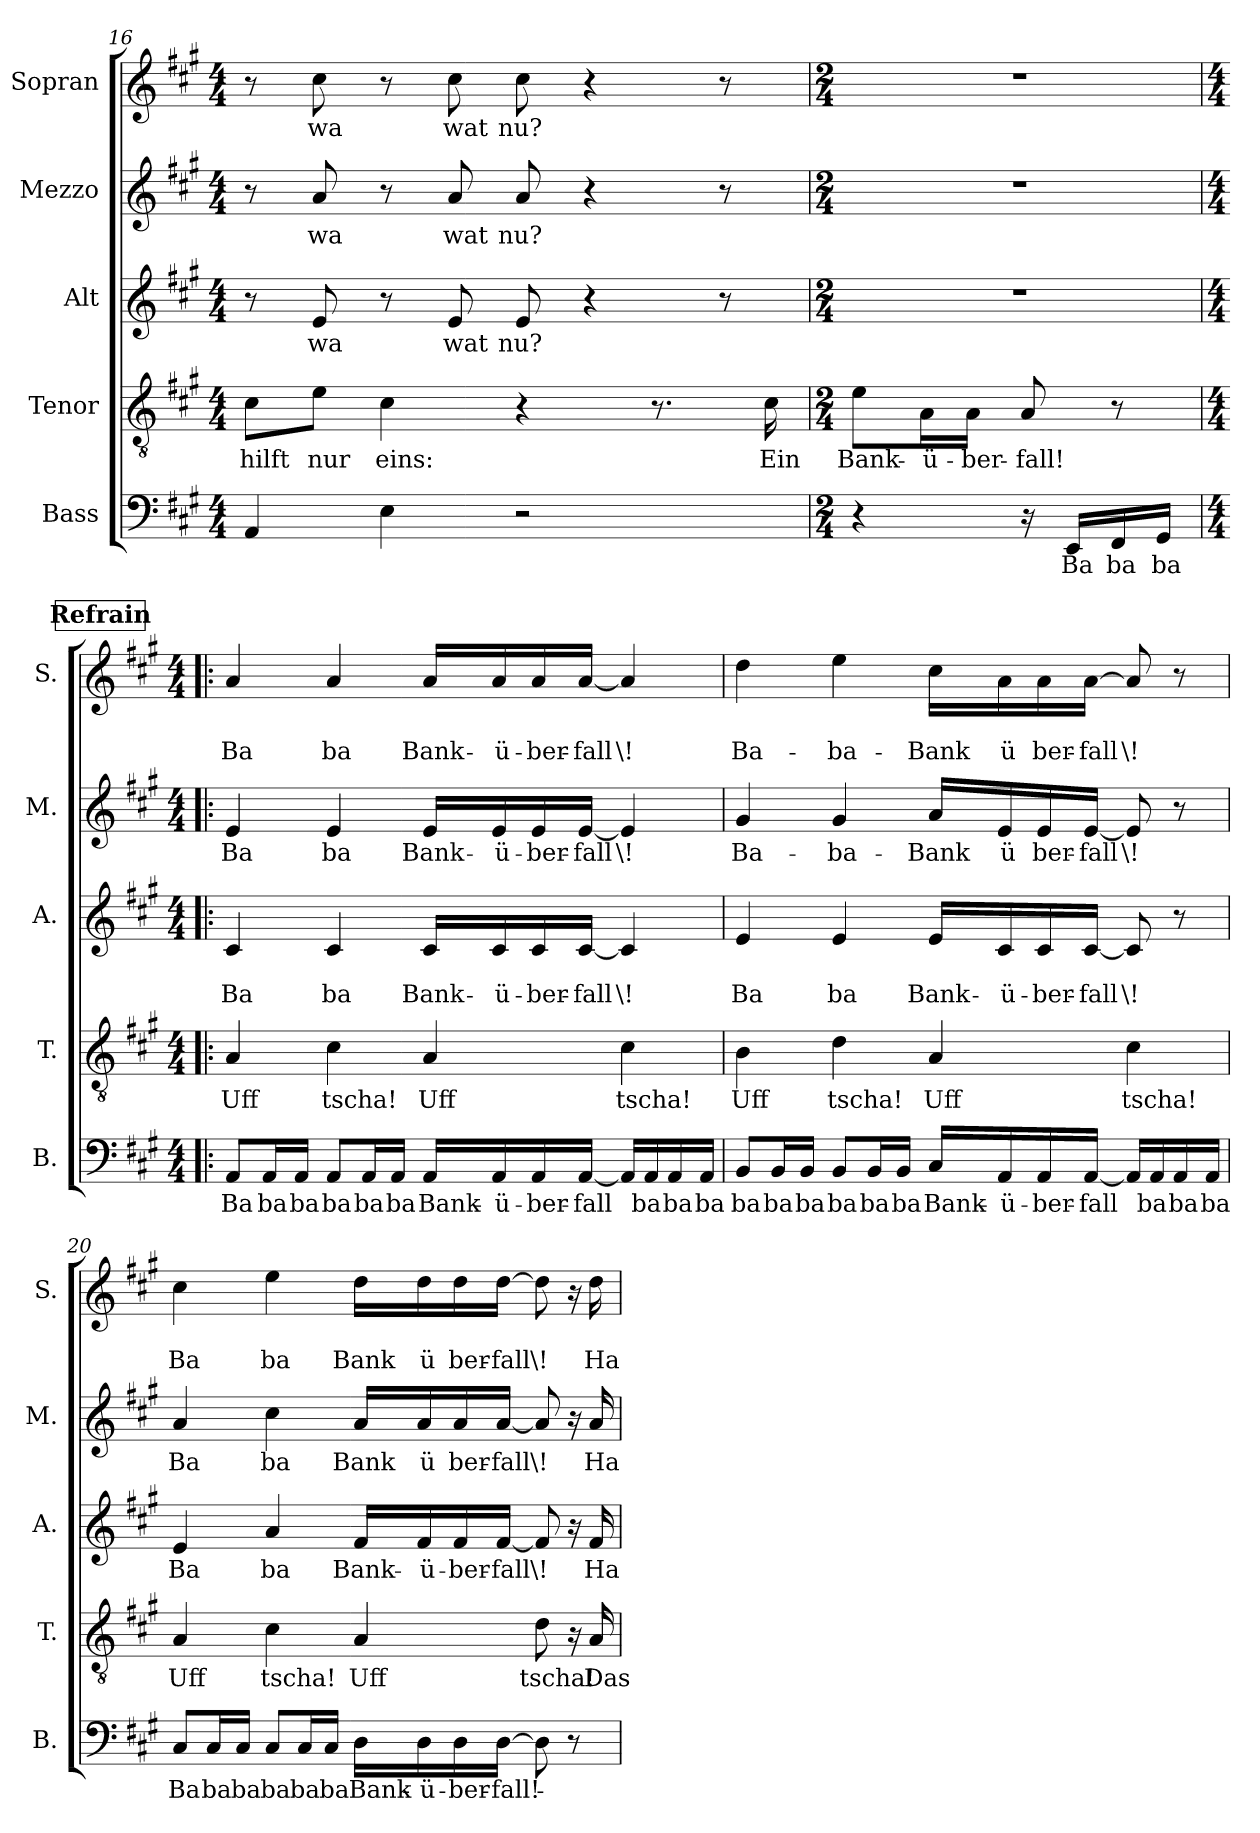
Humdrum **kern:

**kern	**text	**kern	**text	**kern	**text	**text	**kern	**text	**kern	**text	**text
*part5	*part5	*part4	*part4	*part3	*part3	*part3	*part2	*part2	*part1	*part1	*part1
*staff5	*staff5	*staff4	*staff4	*staff3	*staff3	*staff3	*staff2	*staff2	*staff1	*staff1	*staff1
*I"Bass	*	*I"Tenor	*	*I"Alt	*	*	*I"Mezzo	*	*I"Sopran	*	*
*I'B.	*	*I'T.	*	*I'A.	*	*	*I'M.	*	*I'S.	*	*
*clefF4	*	*clefGv2	*	*clefG2	*	*	*clefG2	*	*clefG2	*	*
*k[f#c#g#]	*	*k[f#c#g#]	*	*k[f#c#g#]	*	*	*k[f#c#g#]	*	*k[f#c#g#]	*	*
*M4/4	*	*M4/4	*	*M4/4	*	*	*M4/4	*	*M4/4	*	*
=16	=16	=16	=16	=16	=16	=16	=16	=16	=16	=16	=16
!	!	!	!LO:LY:b	!	!	!	!	!	!	!	!
4AA/	.	8c#\L	hilft	8r	.	.	8r	.	8r	.	.
!	!	!	!LO:LY:b	!	!LO:LY:b	!	!	!LO:LY:b	!	!LO:LY:b	!
.	.	8e\J	nur	8e/	wa	.	8a/	wa	8cc#\	wa	.
!	!	!	!LO:LY:b	!	!	!	!	!	!	!	!
4E\	.	4c#\	eins:	8r	.	.	8r	.	8r	.	.
!	!	!	!	!	!LO:LY:b	!	!	!LO:LY:b	!	!LO:LY:b	!
.	.	.	.	8e/	wat	.	8a/	wat	8cc#\	wat	.
!	!	!	!	!	!LO:LY:b	!	!	!LO:LY:b	!	!LO:LY:b	!
2r	.	4r	.	8e/	nu?	.	8a/	nu?	8cc#\	nu?	.
.	.	.	.	4r	.	.	4r	.	4r	.	.
.	.	8.r	.	.	.	.	.	.	.	.	.
.	.	.	.	8r	.	.	8r	.	8r	.	.
!	!	!	!LO:LY:b	!	!	!	!	!	!	!	!
.	.	16c#\	Ein	.	.	.	.	.	.	.	.
=17	=17	=17	=17	=17	=17	=17	=17	=17	=17	=17	=17
*M2/4	*	*M2/4	*	*M2/4	*	*	*M2/4	*	*M2/4	*	*
!	!	!	!LO:LY:b	!	!	!	!	!	!	!	!
4r	.	8e\L	Bank-	2r	.	.	2r	.	2r	.	.
!	!	!	!LO:LY:b	!	!	!	!	!	!	!	!
.	.	16A\L	ü-	.	.	.	.	.	.	.	.
!	!	!	!LO:LY:b	!	!	!	!	!	!	!	!
.	.	16A\JJ	ber-	.	.	.	.	.	.	.	.
!	!	!	!LO:LY:b	!	!	!	!	!	!	!	!
16r	.	8A/	fall!	.	.	.	.	.	.	.	.
!	!LO:LY:b	!	!	!	!	!	!	!	!	!	!
16EE/LL	Ba	.	.	.	.	.	.	.	.	.	.
!	!LO:LY:b	!	!	!	!	!	!	!	!	!	!
16FF#/	ba	8r	.	.	.	.	.	.	.	.	.
!	!LO:LY:b	!	!	!	!	!	!	!	!	!	!
16GG#/JJ	ba	.	.	.	.	.	.	.	.	.	.
!!LO:LB:g=z
!!LO:REH:place=s1:a:B:fs=14:t=Refrain
=18!|:	=18!|:	=18!|:	=18!|:	=18!|:	=18!|:	=18!|:	=18!|:	=18!|:	=18!|:	=18!|:	=18!|:
*M4/4	*	*M4/4	*	*M4/4	*	*	*M4/4	*	*M4/4	*	*
!	!LO:LY:b	!	!LO:LY:b	!	!	!LO:LY:b	!	!LO:LY:b	!	!	!LO:LY:b
8AA/L	Ba	4A/	Uff	4c#/	.	Ba	4e/	Ba	4a/	.	Ba
!	!LO:LY:b	!	!	!	!	!	!	!	!	!	!
16AA/L	ba	.	.	.	.	.	.	.	.	.	.
!	!LO:LY:b	!	!	!	!	!	!	!	!	!	!
16AA/JJ	ba	.	.	.	.	.	.	.	.	.	.
!	!LO:LY:b	!	!LO:LY:b	!	!	!LO:LY:b	!	!LO:LY:b	!	!	!LO:LY:b
8AA/L	ba	4c#\	tscha!	4c#/	.	ba	4e/	ba	4a/	.	ba
!	!LO:LY:b	!	!	!	!	!	!	!	!	!	!
16AA/L	ba	.	.	.	.	.	.	.	.	.	.
!	!LO:LY:b	!	!	!	!	!	!	!	!	!	!
16AA/JJ	ba	.	.	.	.	.	.	.	.	.	.
!	!LO:LY:b	!	!LO:LY:b	!	!	!LO:LY:b	!	!LO:LY:b	!	!	!LO:LY:b
16AA/LL	Bank-	4A/	Uff	16c#/LL	.	Bank-	16e/LL	Bank-	16a/LL	.	Bank-
!	!LO:LY:b	!	!	!	!	!LO:LY:b	!	!LO:LY:b	!	!	!LO:LY:b
16AA/	ü-	.	.	16c#/	.	ü-	16e/	ü-	16a/	.	ü-
!	!LO:LY:b	!	!	!	!	!LO:LY:b	!	!LO:LY:b	!	!	!LO:LY:b
16AA/	ber-	.	.	16c#/	.	ber-	16e/	ber-	16a/	.	ber-
!	!LO:LY:b	!	!	!	!	!LO:LY:b	!	!LO:LY:b	!	!	!LO:LY:b
[16AA/JJ	fall	.	.	[16c#/JJ	.	fall	[16e/JJ	fall	[16a/JJ	.	fall
!	!	!	!LO:LY:b	!	!	!LO:LY:b	!	!LO:LY:b	!	!	!LO:LY:b
16AA/LL]	.	4c#\	tscha!	4c#/]	.	\!	4e/]	\!	4a/]	.	\!
!	!LO:LY:b	!	!	!	!	!	!	!	!	!	!
16AA/	ba	.	.	.	.	.	.	.	.	.	.
!	!LO:LY:b	!	!	!	!	!	!	!	!	!	!
16AA/	ba	.	.	.	.	.	.	.	.	.	.
!	!LO:LY:b	!	!	!	!	!	!	!	!	!	!
16AA/JJ	ba	.	.	.	.	.	.	.	.	.	.
=19	=19	=19	=19	=19	=19	=19	=19	=19	=19	=19	=19
!	!LO:LY:b	!	!LO:LY:b	!	!	!LO:LY:b	!	!LO:LY:b	!	!	!LO:LY:b
8BB/L	ba	4B\	Uff	4e/	.	Ba	4g#/	Ba-	4dd\	.	Ba-
!	!LO:LY:b	!	!	!	!	!	!	!	!	!	!
16BB/L	ba	.	.	.	.	.	.	.	.	.	.
!	!LO:LY:b	!	!	!	!	!	!	!	!	!	!
16BB/JJ	ba	.	.	.	.	.	.	.	.	.	.
!	!LO:LY:b	!	!LO:LY:b	!	!	!LO:LY:b	!	!LO:LY:b	!	!	!LO:LY:b
8BB/L	ba	4d\	tscha!	4e/	.	ba	4g#/	ba-	4ee\	.	ba-
!	!LO:LY:b	!	!	!	!	!	!	!	!	!	!
16BB/L	ba	.	.	.	.	.	.	.	.	.	.
!	!LO:LY:b	!	!	!	!	!	!	!	!	!	!
16BB/JJ	ba	.	.	.	.	.	.	.	.	.	.
!	!LO:LY:b	!	!LO:LY:b	!	!	!LO:LY:b	!	!LO:LY:b	!	!	!LO:LY:b
16C#/LL	Bank-	4A/	Uff	16e/LL	.	Bank-	16a/LL	Bank	16cc#\LL	.	Bank
!	!LO:LY:b	!	!	!	!	!LO:LY:b	!	!LO:LY:b	!	!	!LO:LY:b
16AA/	ü-	.	.	16c#/	.	ü-	16e/	ü	16a\	.	ü
!	!LO:LY:b	!	!	!	!	!LO:LY:b	!	!LO:LY:b	!	!	!LO:LY:b
16AA/	ber-	.	.	16c#/	.	ber-	16e/	ber-	16a\	.	ber-
!	!LO:LY:b	!	!	!	!	!LO:LY:b	!	!LO:LY:b	!	!	!LO:LY:b
[16AA/JJ	fall	.	.	[16c#/JJ	.	fall	[16e/JJ	fall	[16a\JJ	.	fall
!	!	!	!LO:LY:b	!	!	!LO:LY:b	!	!LO:LY:b	!	!	!LO:LY:b
16AA/LL]	.	4c#\	tscha!	8c#/]	.	\!	8e/]	\!	8a/]	.	\!
!	!LO:LY:b	!	!	!	!	!	!	!	!	!	!
16AA/	ba	.	.	.	.	.	.	.	.	.	.
!	!LO:LY:b	!	!	!	!	!	!	!	!	!	!
16AA/	ba	.	.	8r	.	.	8r	.	8r	.	.
!	!LO:LY:b	!	!	!	!	!	!	!	!	!	!
16AA/JJ	ba	.	.	.	.	.	.	.	.	.	.
!!LO:LB:g=z
=20	=20	=20	=20	=20	=20	=20	=20	=20	=20	=20	=20
!	!LO:LY:b	!	!LO:LY:b	!	!LO:LY:b	!	!	!LO:LY:b	!	!	!LO:LY:b
8C#/L	Ba	4A/	Uff	4e/	Ba	.	4a/	Ba	4cc#\	.	Ba
!	!LO:LY:b	!	!	!	!	!	!	!	!	!	!
16C#/L	ba	.	.	.	.	.	.	.	.	.	.
!	!LO:LY:b	!	!	!	!	!	!	!	!	!	!
16C#/JJ	ba	.	.	.	.	.	.	.	.	.	.
!	!LO:LY:b	!	!LO:LY:b	!	!LO:LY:b	!	!	!LO:LY:b	!	!	!LO:LY:b
8C#/L	ba	4c#\	tscha!	4a/	ba	.	4cc#\	ba	4ee\	.	ba
!	!LO:LY:b	!	!	!	!	!	!	!	!	!	!
16C#/L	ba	.	.	.	.	.	.	.	.	.	.
!	!LO:LY:b	!	!	!	!	!	!	!	!	!	!
16C#/JJ	ba	.	.	.	.	.	.	.	.	.	.
!	!LO:LY:b	!	!LO:LY:b	!	!LO:LY:b	!	!	!LO:LY:b	!	!	!LO:LY:b
16D\LL	Bank-	4A/	Uff	16f#/LL	Bank-	.	16a/LL	Bank	16dd\LL	.	Bank
!	!LO:LY:b	!	!	!	!LO:LY:b	!	!	!LO:LY:b	!	!	!LO:LY:b
16D\	ü-	.	.	16f#/	ü-	.	16a/	ü	16dd\	.	ü
!	!LO:LY:b	!	!	!	!LO:LY:b	!	!	!LO:LY:b	!	!	!LO:LY:b
16D\	ber-	.	.	16f#/	ber-	.	16a/	ber-	16dd\	.	ber-
!	!LO:LY:b	!	!	!	!LO:LY:b	!	!	!LO:LY:b	!	!	!LO:LY:b
[16D\JJ	fall!-	.	.	[16f#/JJ	fall	.	[16a/JJ	fall	[16dd\JJ	.	fall
!	!	!	!LO:LY:b	!	!LO:LY:b	!	!	!LO:LY:b	!	!	!LO:LY:b
8D\]	.	8d\	tscha!	8f#/]	\!	.	8a/]	\!	8dd\]	.	\!
8r	.	16r	.	16r	.	.	16r	.	16r	.	.
!	!	!	!LO:LY:b	!	!LO:LY:b	!	!	!LO:LY:b	!	!	!LO:LY:b
.	.	16A/	Das	16f#/	Ha	.	16a/	Ha	16dd\	.	Ha
=	=	=	=	=	=	=	=	=	=	=	=
*-	*-	*-	*-	*-	*-	*-	*-	*-	*-	*-	*-
